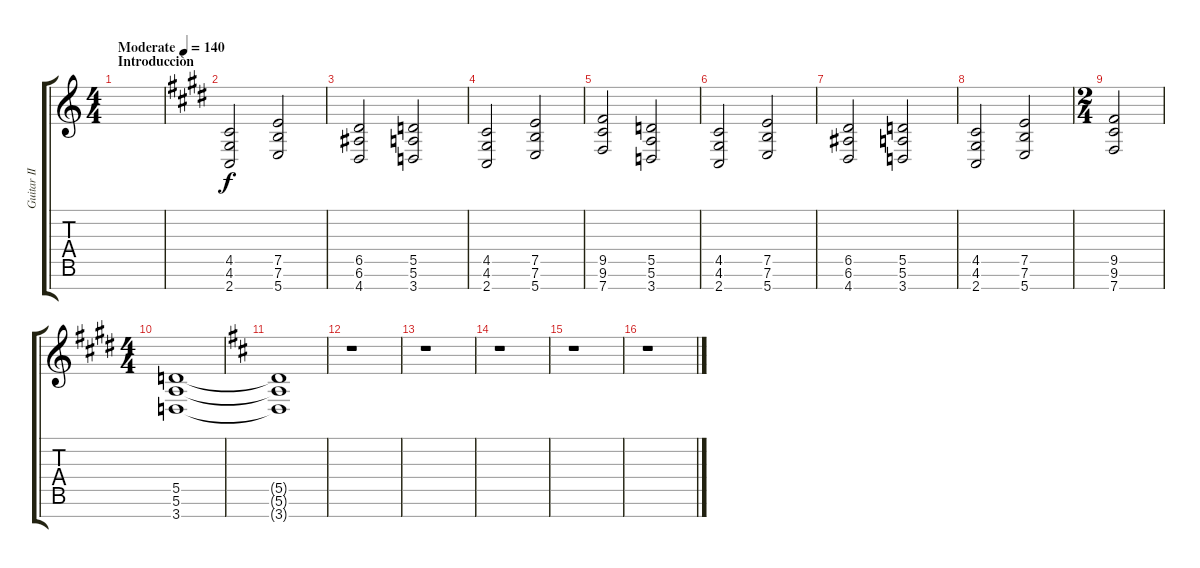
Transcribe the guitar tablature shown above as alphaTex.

\track ("Guitar II" "Guitar II") {instrument distortionguitar}
\staff {score tabs}
\tuning (E4 B3 G3 D3 A2 E2 B1) {hide}
\ts (4 4)
\section ("" "Introducciòn")
\tempo (140 "Moderate")
\clef g2
\ks c
|
\ks c#minor
(4.5 4.6 2.7).2 (7.5 7.6 5.7).2 |
(6.5 6.6 4.7).2 (5.5 5.6 3.7).2 |
(4.5 4.6 2.7).2 (7.5 7.6 5.7).2 |
(9.5 9.6 7.7).2 (5.5 5.6 3.7).2 |
(4.5 4.6 2.7).2 (7.5 7.6 5.7).2 |
(6.5 6.6 4.7).2 (5.5 5.6 3.7).2 |
(4.5 4.6 2.7).2 (7.5 7.6 5.7).2 |
\ts (2 4)
(9.5 9.6 7.7).2 |
\ts (4 4)
(5.5 5.6 3.7).1 |
\ks bminor
(5.5{t} 5.6{t} 3.7{t}).1 |
r.1 |
r.1 |
r.1 |
r.1 |
r.1
